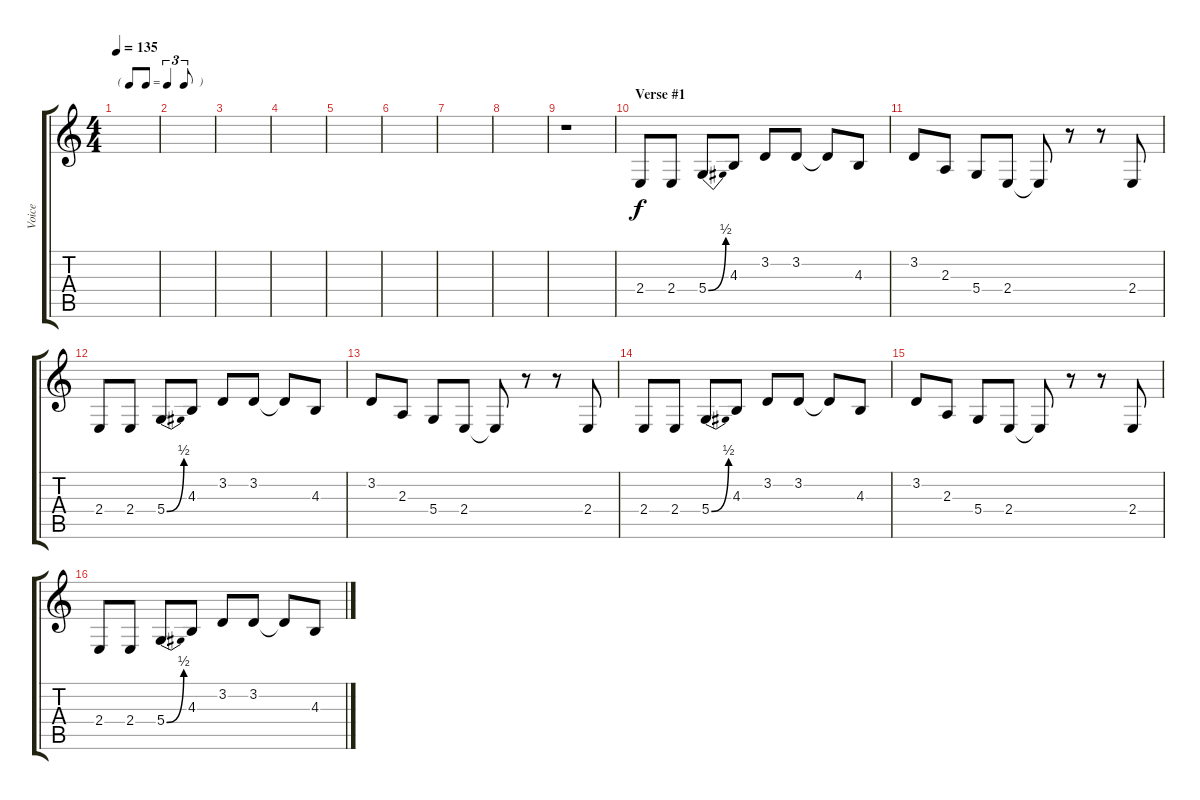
\track ("Voice" "Voice") {instrument tenorsax}
\staff {score tabs}
\tuning (E4 B3 G3 D3 A2 E2) {hide}
\ts (4 4)
\tf triplet8th
\tempo 135
\clef g2
\ks c
|
|
|
|
|
|
|
|
r.1 |
\section ("" "Verse #1")
2.4.8 2.4.8 5.4{be (bend 0 0 60 2)}.8 4.3.8 3.2.8 3.2.8 3.2{t}.8 4.3.8 |
3.2.8 2.3.8 5.4.8 2.4.8 2.4{t}.8 r.8 r.8 2.4.8 |
2.4.8 2.4.8 5.4{be (bend 0 0 60 2)}.8 4.3.8 3.2.8 3.2.8 3.2{t}.8 4.3.8 |
3.2.8 2.3.8 5.4.8 2.4.8 2.4{t}.8 r.8 r.8 2.4.8 |
2.4.8 2.4.8 5.4{be (bend 0 0 60 2)}.8 4.3.8 3.2.8 3.2.8 3.2{t}.8 4.3.8 |
3.2.8 2.3.8 5.4.8 2.4.8 2.4{t}.8 r.8 r.8 2.4.8 |
2.4.8 2.4.8 5.4{be (bend 0 0 60 2)}.8 4.3.8 3.2.8 3.2.8 3.2{t}.8 4.3.8
